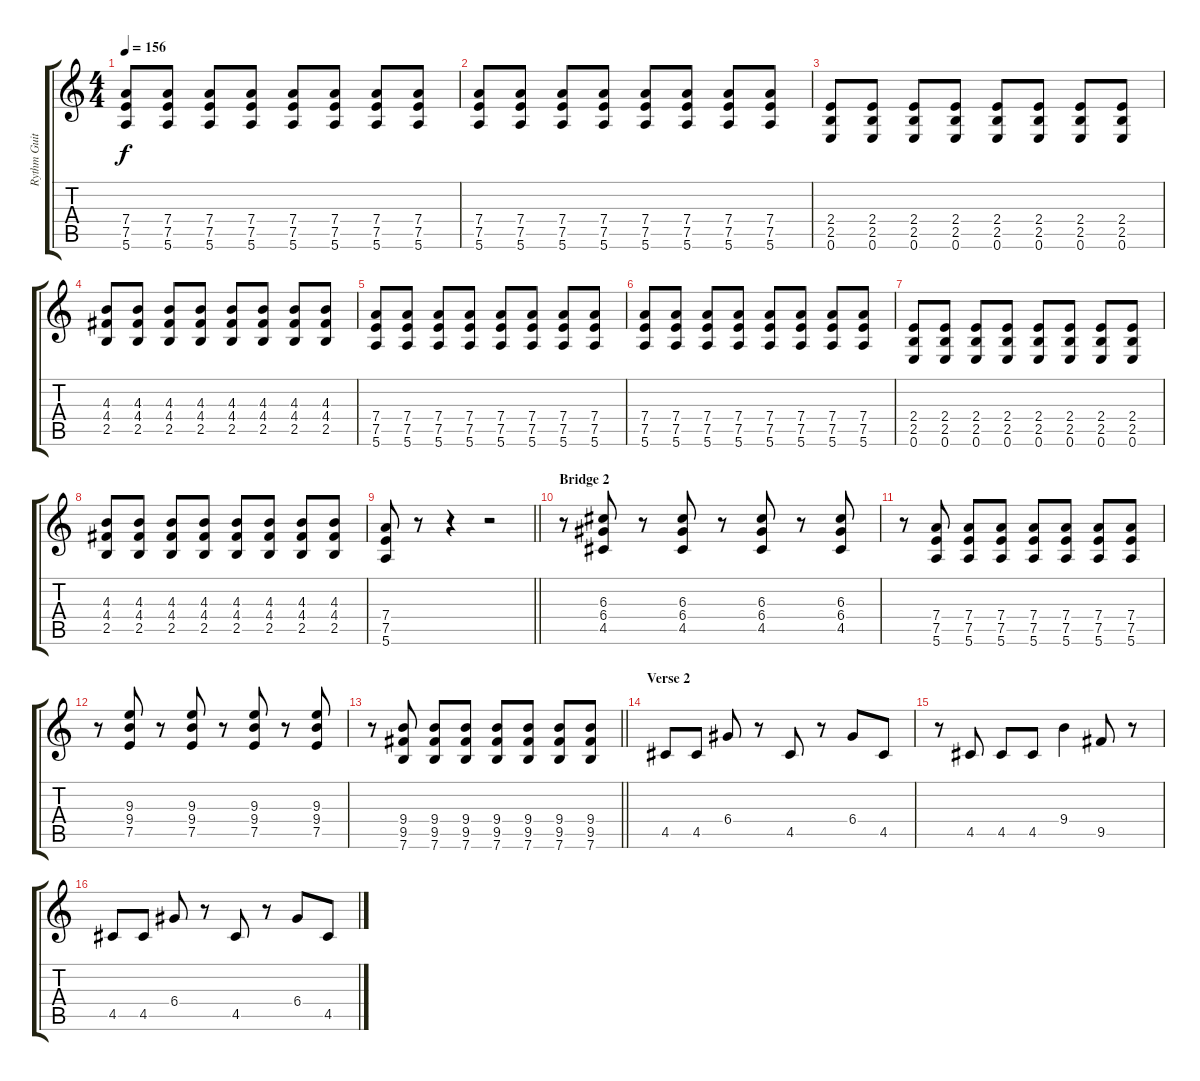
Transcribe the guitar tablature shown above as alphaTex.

\track ("Rythm Guitar" "Rythm Guit") {instrument overdrivenguitar}
\staff {score tabs}
\tuning (E4 B3 G3 D3 A2 E2) {hide}
\ts (4 4)
\tempo 156
\clef g2
\ks c
(7.4 7.5 5.6).8{dy f} (7.4 7.5 5.6).8 (7.4 7.5 5.6).8 (7.4 7.5 5.6).8 (7.4 7.5 5.6).8 (7.4 7.5 5.6).8 (7.4 7.5 5.6).8 (7.4 7.5 5.6).8 |
(7.4 7.5 5.6).8 (7.4 7.5 5.6).8 (7.4 7.5 5.6).8 (7.4 7.5 5.6).8 (7.4 7.5 5.6).8 (7.4 7.5 5.6).8 (7.4 7.5 5.6).8 (7.4 7.5 5.6).8 |
(2.4 2.5 0.6).8 (2.4 2.5 0.6).8 (2.4 2.5 0.6).8 (2.4 2.5 0.6).8 (2.4 2.5 0.6).8 (2.4 2.5 0.6).8 (2.4 2.5 0.6).8 (2.4 2.5 0.6).8 |
(4.3 4.4 2.5).8 (4.3 4.4 2.5).8 (4.3 4.4 2.5).8 (4.3 4.4 2.5).8 (4.3 4.4 2.5).8 (4.3 4.4 2.5).8 (4.3 4.4 2.5).8 (4.3 4.4 2.5).8 |
(7.4 7.5 5.6).8 (7.4 7.5 5.6).8 (7.4 7.5 5.6).8 (7.4 7.5 5.6).8 (7.4 7.5 5.6).8 (7.4 7.5 5.6).8 (7.4 7.5 5.6).8 (7.4 7.5 5.6).8 |
(7.4 7.5 5.6).8 (7.4 7.5 5.6).8 (7.4 7.5 5.6).8 (7.4 7.5 5.6).8 (7.4 7.5 5.6).8 (7.4 7.5 5.6).8 (7.4 7.5 5.6).8 (7.4 7.5 5.6).8 |
(2.4 2.5 0.6).8 (2.4 2.5 0.6).8 (2.4 2.5 0.6).8 (2.4 2.5 0.6).8 (2.4 2.5 0.6).8 (2.4 2.5 0.6).8 (2.4 2.5 0.6).8 (2.4 2.5 0.6).8 |
(4.3 4.4 2.5).8 (4.3 4.4 2.5).8 (4.3 4.4 2.5).8 (4.3 4.4 2.5).8 (4.3 4.4 2.5).8 (4.3 4.4 2.5).8 (4.3 4.4 2.5).8 (4.3 4.4 2.5).8 |
\barLineRight lightlight
(7.4 7.5 5.6).8 r.8 r.4 r.2 |
\section ("" "Bridge 2")
r.8 (6.3 6.4 4.5).8 r.8 (6.3 6.4 4.5).8 r.8 (6.3 6.4 4.5).8 r.8 (6.3 6.4 4.5).8 |
r.8 (7.4 7.5 5.6).8 (7.4 7.5 5.6).8 (7.4 7.5 5.6).8 (7.4 7.5 5.6).8 (7.4 7.5 5.6).8 (7.4 7.5 5.6).8 (7.4 7.5 5.6).8 |
r.8 (9.3 9.4 7.5).8 r.8 (9.3 9.4 7.5).8 r.8 (9.3 9.4 7.5).8 r.8 (9.3 9.4 7.5).8 |
\barLineRight lightlight
r.8 (9.4 9.5 7.6).8 (9.4 9.5 7.6).8 (9.4 9.5 7.6).8 (9.4 9.5 7.6).8 (9.4 9.5 7.6).8 (9.4 9.5 7.6).8 (9.4 9.5 7.6).8 |
\section ("" "Verse 2")
4.5.8 4.5.8 6.4.8 r.8 4.5.8 r.8 6.4.8 4.5.8 |
r.8 4.5.8 4.5.8 4.5.8 9.4.4 9.5.8 r.8 |
4.5.8 4.5.8 6.4.8 r.8 4.5.8 r.8 6.4.8 4.5.8
